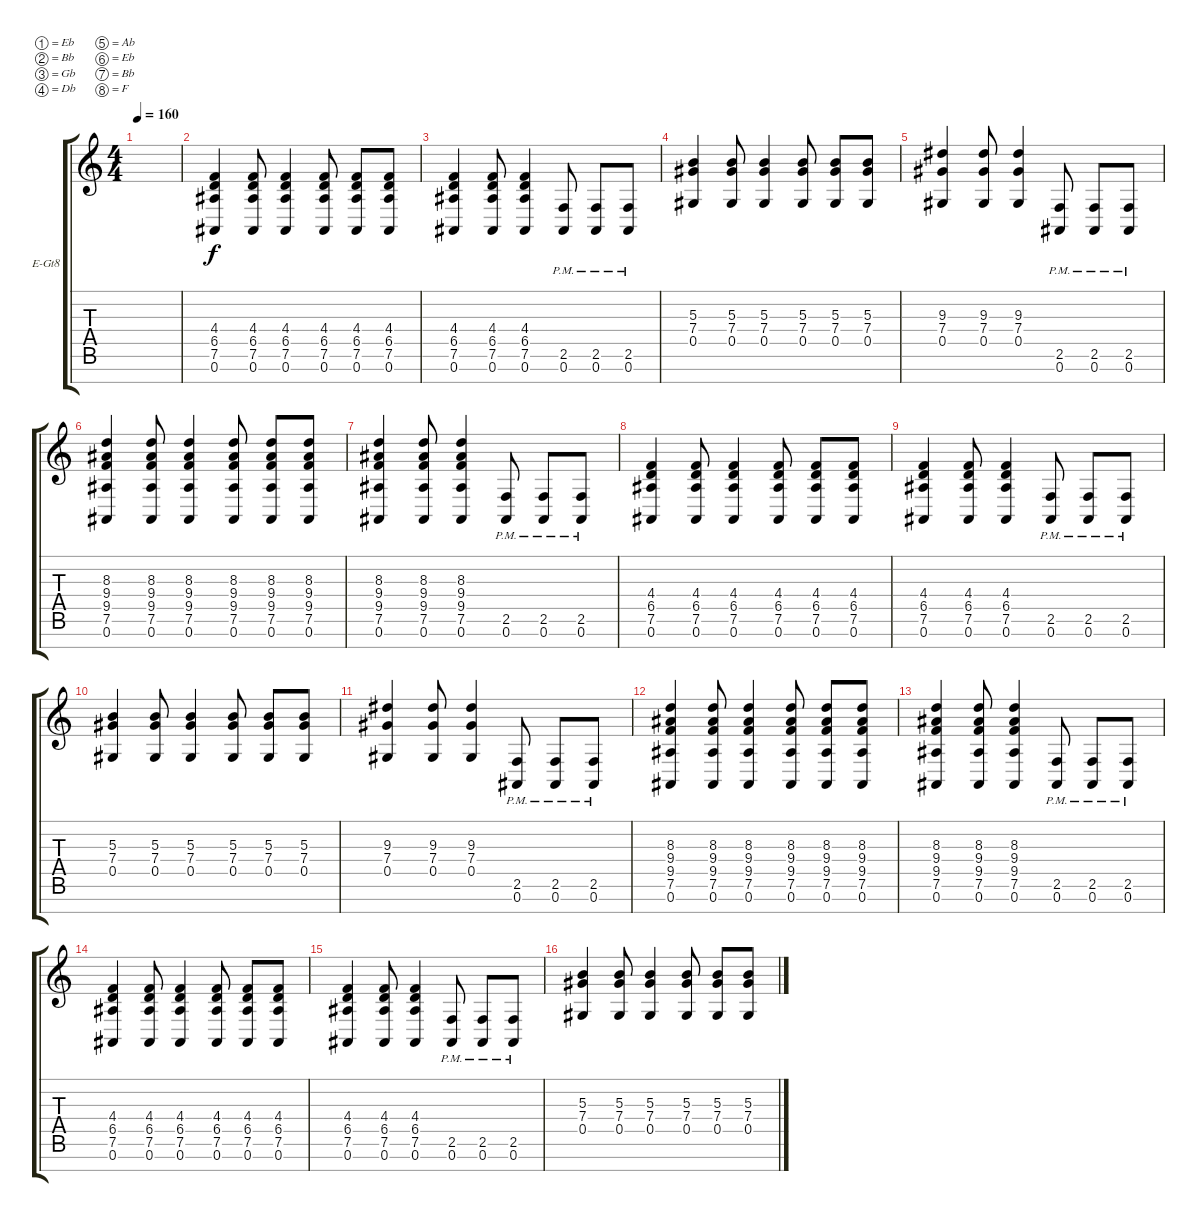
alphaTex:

\defaultSystemsLayout 4
\bracketExtendMode groupsimilarinstruments
\firstSystemTrackNameOrientation horizontal
\otherSystemsTrackNameOrientation horizontal
\track ("Denis Pastukhov" "E-Gt8") {instrument distortionguitar}
\staff {score tabs}
\tuning (Eb4 Bb3 Gb3 Db3 Ab2 Eb2 Bb1 F1)
\ts (4 4)
\tempo 160
\clef g2
\ks c
|
(0.7 7.6 6.5 4.4).4 (0.7 7.6 6.5 4.4).8 (4.4 6.5 7.6 0.7).4 (0.7 7.6 6.5 4.4).8 (4.4 6.5 7.6 0.7).8 (4.4 6.5 7.6 0.7).8 |
(0.7 7.6 6.5 4.4).4 (0.7 7.6 6.5 4.4).8 (4.4 6.5 7.6 0.7).4 (0.7{pm} 2.6{pm}).8 (2.6{pm} 0.7{pm}).8 (2.6{pm} 0.7{pm}).8 |
(0.5 7.4 5.3).4 (0.5 7.4 5.3).8 (7.4 0.5 5.3).4 (0.5 7.4 5.3).8 (7.4 0.5 5.3).8 (7.4 0.5 5.3).8 |
(0.5 7.4 9.3).4 (0.5 7.4 9.3).8 (7.4 0.5 9.3).4 (0.7{pm} 2.6{pm}).8 (0.7{pm} 2.6{pm}).8 (0.7{pm} 2.6{pm}).8 |
(0.7 7.6 9.5 9.4 8.3).4 (0.7 7.6 9.5 9.4 8.3).8 (9.4 9.5 7.6 0.7 8.3).4 (0.7 7.6 9.5 9.4 8.3).8 (9.4 9.5 7.6 0.7 8.3).8 (9.4 9.5 7.6 0.7 8.3).8 |
(0.7 7.6 9.5 9.4 8.3).4 (0.7 7.6 9.5 9.4 8.3).8 (9.4 9.5 7.6 0.7 8.3).4 (0.7{pm} 2.6{pm}).8 (2.6{pm} 0.7{pm}).8 (2.6{pm} 0.7{pm}).8 |
(0.7 7.6 6.5 4.4).4 (0.7 7.6 6.5 4.4).8 (4.4 6.5 7.6 0.7).4 (0.7 7.6 6.5 4.4).8 (4.4 6.5 7.6 0.7).8 (4.4 6.5 7.6 0.7).8 |
(0.7 7.6 6.5 4.4).4 (0.7 7.6 6.5 4.4).8 (4.4 6.5 7.6 0.7).4 (0.7{pm} 2.6{pm}).8 (2.6{pm} 0.7{pm}).8 (2.6{pm} 0.7{pm}).8 |
(0.5 7.4 5.3).4 (0.5 7.4 5.3).8 (7.4 0.5 5.3).4 (0.5 7.4 5.3).8 (7.4 0.5 5.3).8 (7.4 0.5 5.3).8 |
(0.5 7.4 9.3).4 (0.5 7.4 9.3).8 (7.4 0.5 9.3).4 (0.7{pm} 2.6{pm}).8 (0.7{pm} 2.6{pm}).8 (0.7{pm} 2.6{pm}).8 |
(0.7 7.6 9.5 9.4 8.3).4 (0.7 7.6 9.5 9.4 8.3).8 (9.4 9.5 7.6 0.7 8.3).4 (0.7 7.6 9.5 9.4 8.3).8 (9.4 9.5 7.6 0.7 8.3).8 (9.4 9.5 7.6 0.7 8.3).8 |
(0.7 7.6 9.5 9.4 8.3).4 (0.7 7.6 9.5 9.4 8.3).8 (9.4 9.5 7.6 0.7 8.3).4 (0.7{pm} 2.6{pm}).8 (2.6{pm} 0.7{pm}).8 (2.6{pm} 0.7{pm}).8 |
(0.7 7.6 6.5 4.4).4 (0.7 7.6 6.5 4.4).8 (4.4 6.5 7.6 0.7).4 (0.7 7.6 6.5 4.4).8 (4.4 6.5 7.6 0.7).8 (4.4 6.5 7.6 0.7).8 |
(0.7 7.6 6.5 4.4).4 (0.7 7.6 6.5 4.4).8 (4.4 6.5 7.6 0.7).4 (0.7{pm} 2.6{pm}).8 (2.6{pm} 0.7{pm}).8 (2.6{pm} 0.7{pm}).8 |
(0.5 7.4 5.3).4 (0.5 7.4 5.3).8 (7.4 0.5 5.3).4 (0.5 7.4 5.3).8 (7.4 0.5 5.3).8 (7.4 0.5 5.3).8
